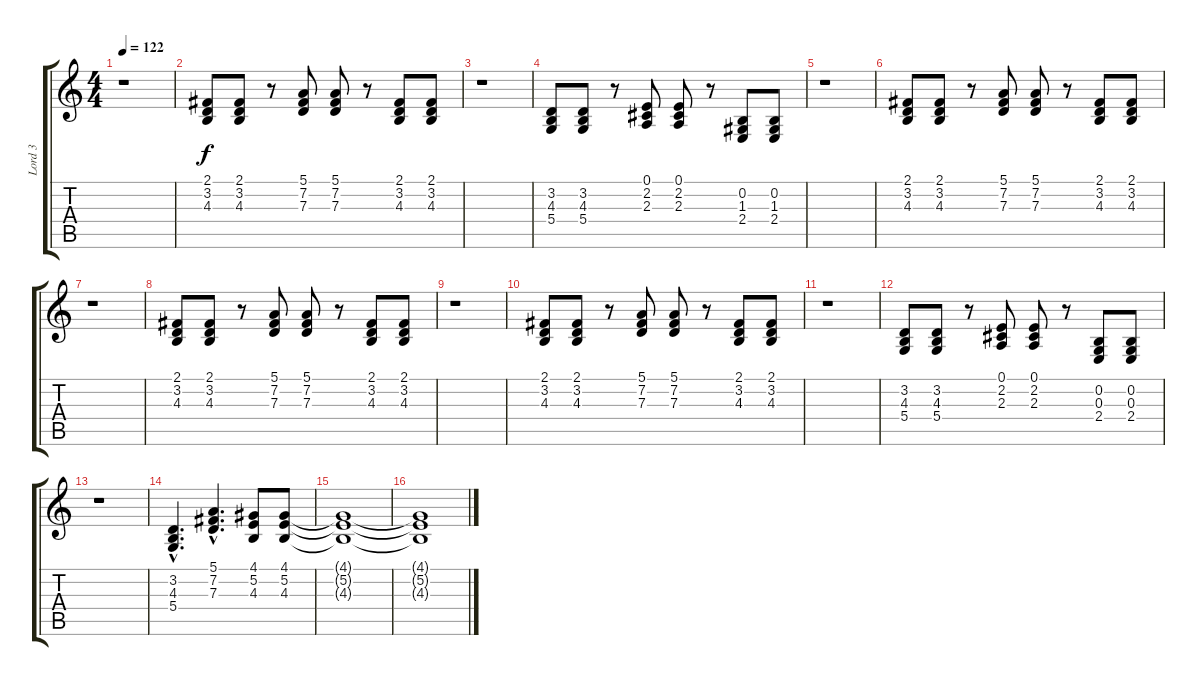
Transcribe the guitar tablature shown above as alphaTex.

\track ("Lord 3" "Lord 3") {instrument rockorgan}
\staff {score tabs}
\tuning (E4 B3 G3 D3 A2 E2) {hide}
\ts (4 4)
\tempo 122
\clef g2
\ks c
r.1{dy f} |
(2.1 3.2 4.3).8 (2.1 3.2 4.3).8 r.8 (5.1 7.2 7.3).8 (5.1 7.2 7.3).8 r.8 (2.1 3.2 4.3).8 (2.1 3.2 4.3).8 |
r.1 |
(3.2 4.3 5.4).8 (3.2 4.3 5.4).8 r.8 (0.1 2.2 2.3).8 (0.1 2.2 2.3).8 r.8 (0.2 1.3 2.4).8 (0.2 1.3 2.4).8 |
r.1 |
(2.1 3.2 4.3).8 (2.1 3.2 4.3).8 r.8 (5.1 7.2 7.3).8 (5.1 7.2 7.3).8 r.8 (2.1 3.2 4.3).8 (2.1 3.2 4.3).8 |
r.1 |
(2.1 3.2 4.3).8 (2.1 3.2 4.3).8 r.8 (5.1 7.2 7.3).8 (5.1 7.2 7.3).8 r.8 (2.1 3.2 4.3).8 (2.1 3.2 4.3).8 |
r.1 |
(2.1 3.2 4.3).8 (2.1 3.2 4.3).8 r.8 (5.1 7.2 7.3).8 (5.1 7.2 7.3).8 r.8 (2.1 3.2 4.3).8 (2.1 3.2 4.3).8 |
r.1 |
(3.2 4.3 5.4).8 (3.2 4.3 5.4).8 r.8 (0.1 2.2 2.3).8 (0.1 2.2 2.3).8 r.8 (0.2 0.3 2.4).8 (0.2 0.3 2.4).8 |
r.1 |
(3.2{hac} 4.3{hac} 5.4{hac}).4{d} (5.1{hac} 7.2{hac} 7.3{hac}).4{d} (4.1 5.2 4.3).8 (4.1 5.2 4.3).8 |
(4.1{t} 5.2{t} 4.3{t}).1 |
(4.1{t} 5.2{t} 4.3{t}).1
